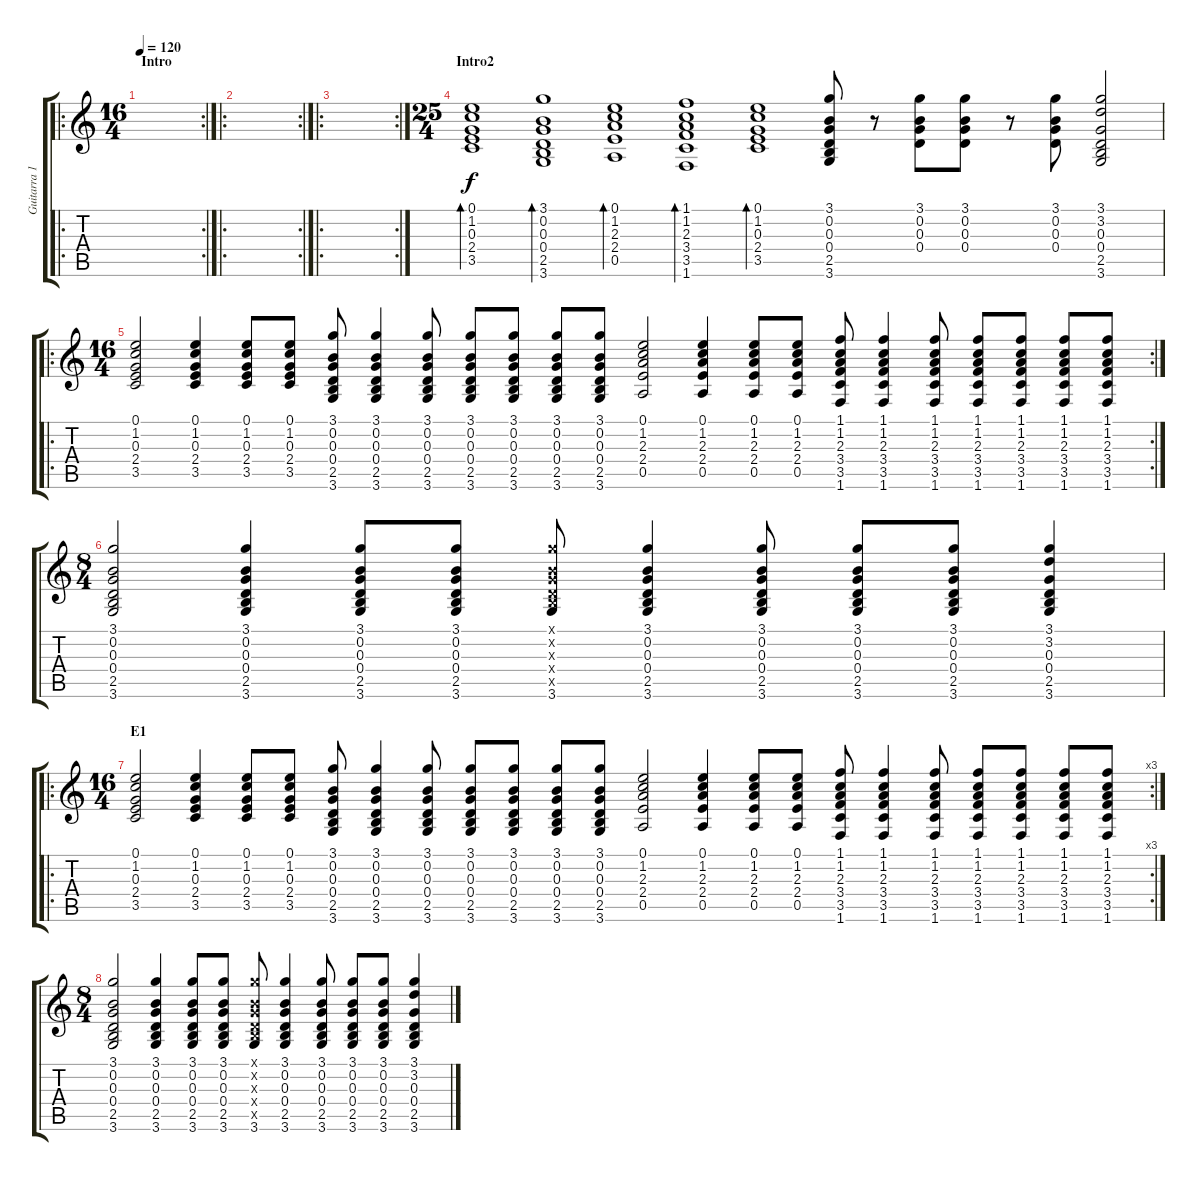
\track ("Guitarra 1 ( Cesar )" "Guitarra 1") {instrument acousticguitarsteel}
\staff {score tabs}
\tuning (E4 B3 G3 D3 A2 E2) {hide}
\ro
\rc 2
\ts (16 4)
\section ("" "Intro")
\tempo 120
\clef g2
\ks c
|
\ro
\rc 2
|
\ro
\rc 2
|
\ts (25 4)
\section ("" "Intro2")
(0.1 1.2 0.3 2.4 3.5).1{bd 60} (3.1 0.2 0.3 0.4 2.5 3.6).1{bd 60} (0.1 1.2 2.3 2.4 0.5).1{bd 60} (1.1 1.2 2.3 3.4 3.5 1.6).1{bd 60} (0.1 1.2 0.3 2.4 3.5).1{bd 60} (3.1 0.2 0.3 0.4 2.5 3.6).8 r.8 (3.1 0.2 0.3 0.4).8 (3.1 0.2 0.3 0.4).8 r.8 (3.1 0.2 0.3 0.4).8 (3.1 3.2 0.3 0.4 2.5 3.6).2 |
\ro
\rc 2
\ts (16 4)
(0.1 1.2 0.3 2.4 3.5).2 (0.1 1.2 0.3 2.4 3.5).4 (0.1 1.2 0.3 2.4 3.5).8 (0.1 1.2 0.3 2.4 3.5).8 (3.1 0.2 0.3 0.4 2.5 3.6).8 (3.1 0.2 0.3 0.4 2.5 3.6).4 (3.1 0.2 0.3 0.4 2.5 3.6).8 (3.1 0.2 0.3 0.4 2.5 3.6).8 (3.1 0.2 0.3 0.4 2.5 3.6).8 (3.1 0.2 0.3 0.4 2.5 3.6).8 (3.1 0.2 0.3 0.4 2.5 3.6).8 (0.1 1.2 2.3 2.4 0.5).2 (0.1 1.2 2.3 2.4 0.5).4 (0.1 1.2 2.3 2.4 0.5).8 (0.1 1.2 2.3 2.4 0.5).8 (1.1 1.2 2.3 3.4 3.5 1.6).8 (1.1 1.2 2.3 3.4 3.5 1.6).4 (1.1 1.2 2.3 3.4 3.5 1.6).8 (1.1 1.2 2.3 3.4 3.5 1.6).8 (1.1 1.2 2.3 3.4 3.5 1.6).8 (1.1 1.2 2.3 3.4 3.5 1.6).8 (1.1 1.2 2.3 3.4 3.5 1.6).8 |
\ts (8 4)
(3.1 0.2 0.3 0.4 2.5 3.6).2 (3.1 0.2 0.3 0.4 2.5 3.6).4 (3.1 0.2 0.3 0.4 2.5 3.6).8 (3.1 0.2 0.3 0.4 2.5 3.6).8 (3.1{x} 0.2{x} 0.3{x} 0.4{x} 2.5{x} 3.6).8 (3.1 0.2 0.3 0.4 2.5 3.6).4 (3.1 0.2 0.3 0.4 2.5 3.6).8 (3.1 0.2 0.3 0.4 2.5 3.6).8 (3.1 0.2 0.3 0.4 2.5 3.6).8 (3.1 3.2 0.3 0.4 2.5 3.6).4 |
\ro
\rc 3
\ts (16 4)
\section ("" "E1")
(0.1 1.2 0.3 2.4 3.5).2 (0.1 1.2 0.3 2.4 3.5).4 (0.1 1.2 0.3 2.4 3.5).8 (0.1 1.2 0.3 2.4 3.5).8 (3.1 0.2 0.3 0.4 2.5 3.6).8 (3.1 0.2 0.3 0.4 2.5 3.6).4 (3.1 0.2 0.3 0.4 2.5 3.6).8 (3.1 0.2 0.3 0.4 2.5 3.6).8 (3.1 0.2 0.3 0.4 2.5 3.6).8 (3.1 0.2 0.3 0.4 2.5 3.6).8 (3.1 0.2 0.3 0.4 2.5 3.6).8 (0.1 1.2 2.3 2.4 0.5).2 (0.1 1.2 2.3 2.4 0.5).4 (0.1 1.2 2.3 2.4 0.5).8 (0.1 1.2 2.3 2.4 0.5).8 (1.1 1.2 2.3 3.4 3.5 1.6).8 (1.1 1.2 2.3 3.4 3.5 1.6).4 (1.1 1.2 2.3 3.4 3.5 1.6).8 (1.1 1.2 2.3 3.4 3.5 1.6).8 (1.1 1.2 2.3 3.4 3.5 1.6).8 (1.1 1.2 2.3 3.4 3.5 1.6).8 (1.1 1.2 2.3 3.4 3.5 1.6).8 |
\ts (8 4)
(3.1 0.2 0.3 0.4 2.5 3.6).2 (3.1 0.2 0.3 0.4 2.5 3.6).4 (3.1 0.2 0.3 0.4 2.5 3.6).8 (3.1 0.2 0.3 0.4 2.5 3.6).8 (3.1{x} 0.2{x} 0.3{x} 0.4{x} 2.5{x} 3.6).8 (3.1 0.2 0.3 0.4 2.5 3.6).4 (3.1 0.2 0.3 0.4 2.5 3.6).8 (3.1 0.2 0.3 0.4 2.5 3.6).8 (3.1 0.2 0.3 0.4 2.5 3.6).8 (3.1 3.2 0.3 0.4 2.5 3.6).4
